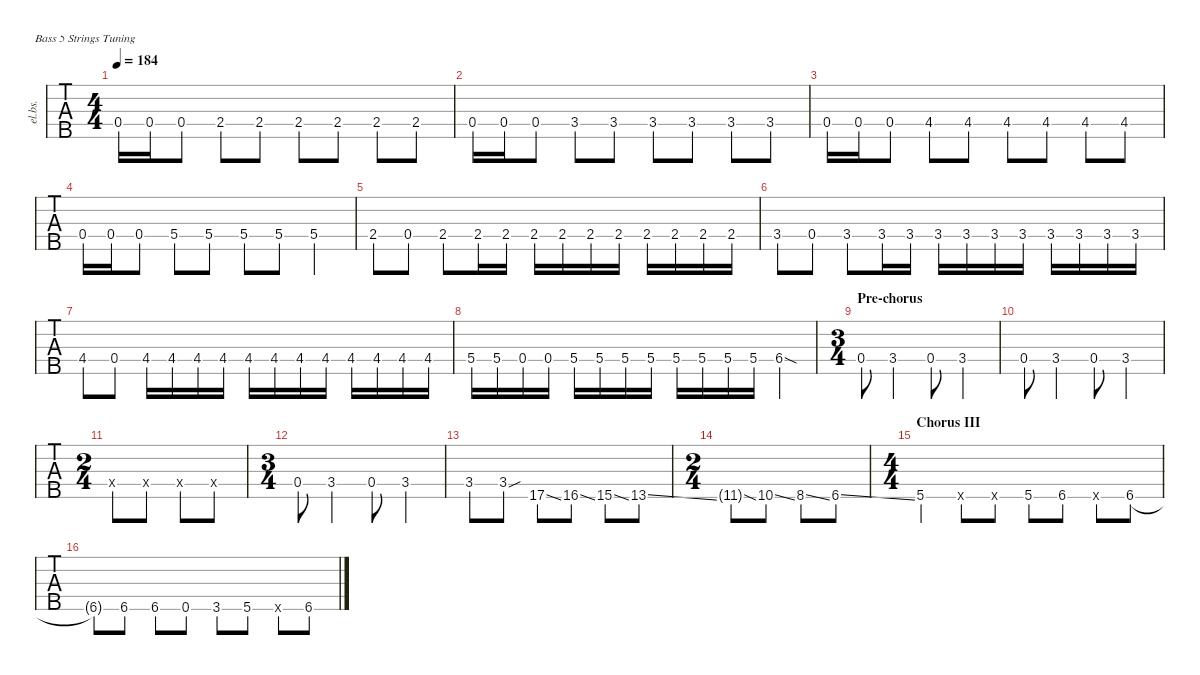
\defaultSystemsLayout 4
\hideDynamics
\bracketExtendMode nobrackets
\otherSystemsTrackNameOrientation horizontal
\track ("Bass" "el.bs.") {defaultSystemsLayout 4 multiBarRest instrument electricbassfinger}
\staff {tabs}
\tuning (G2 D2 A1 E1 B0)
\ts (4 4)
\tempo 184
\clef f4
\ks c
0.4.16{dy mf} 0.4.16 0.4.8 2.4{acc #}.8 2.4{acc #}.8 2.4{acc #}.8 2.4{acc #}.8 2.4{acc #}.8 2.4{acc #}.8 |
0.4.16 0.4.16 0.4.8 3.4.8 3.4.8 3.4.8 3.4.8 3.4.8 3.4.8 |
0.4.16 0.4.16 0.4.8 4.4{acc #}.8 4.4{acc #}.8 4.4{acc #}.8 4.4{acc #}.8 4.4{acc #}.8 4.4{acc #}.8 |
0.4.16 0.4.16 0.4.8 5.4.8 5.4.8 5.4.8 5.4.8 5.4.4 |
2.4{acc #}.8 0.4.8 2.4{acc #}.8 2.4{acc #}.16 2.4{acc #}.16 2.4{acc #}.16 2.4{acc #}.16 2.4{acc #}.16 2.4{acc #}.16 2.4{acc #}.16 2.4{acc #}.16 2.4{acc #}.16 2.4{acc #}.16 |
3.4.8 0.4.8 3.4.8 3.4.16 3.4.16 3.4.16 3.4.16 3.4.16 3.4.16 3.4.16 3.4.16 3.4.16 3.4.16 |
4.4{acc #}.8 0.4.8 4.4{acc #}.16 4.4{acc #}.16 4.4{acc #}.16 4.4{acc #}.16 4.4{acc #}.16 4.4{acc #}.16 4.4{acc #}.16 4.4{acc #}.16 4.4{acc #}.16 4.4{acc #}.16 4.4{acc #}.16 4.4{acc #}.16 |
5.4.16 5.4.16 0.4.16 0.4.16 5.4.16 5.4.16 5.4.16 5.4.16 5.4.16 5.4.16 5.4.16 5.4.16 6.4{sod acc #}.4 |
\ts (3 4)
\beaming (8 2 2 2 2)
\section ("" "Pre-chorus")
0.4.8{dy f} 3.4.4 0.4.8 3.4.4 |
0.4.8 3.4.4 0.4.8 3.4.4 |
\ts (2 4)
\beaming (8 2 2 2 2)
0.4{x}.8 0.4{x}.8 0.4{x}.8 0.4{x}.8 |
\ts (3 4)
\beaming (8 2 2 2 2)
0.4.8 3.4.4 0.4.8 3.4.4 |
3.4.8 3.4{sou}.8 17.5{ss}.8{dy mf} 16.5{ss acc #}.8{dy f} 15.5{ss}.8 13.5{ss}.8 |
\ts (2 4)
\beaming (8 2 2 2 2)
11.5{ss g acc #}.8 10.5{ss}.8 8.5{ss}.8 6.5{ss}.8 |
\ts (4 4)
\beaming (8 2 2 2 2)
\section ("" "Chorus III")
5.5.4{dy mf} 5.5{x}.8 0.5{x}.8 5.5.8 6.5.8 0.5{x}.8 6.5.8 |
6.5{t}.8 6.5.8 6.5.8 0.5.8 3.5.8 5.5.8 6.5{x}.8 6.5.8
